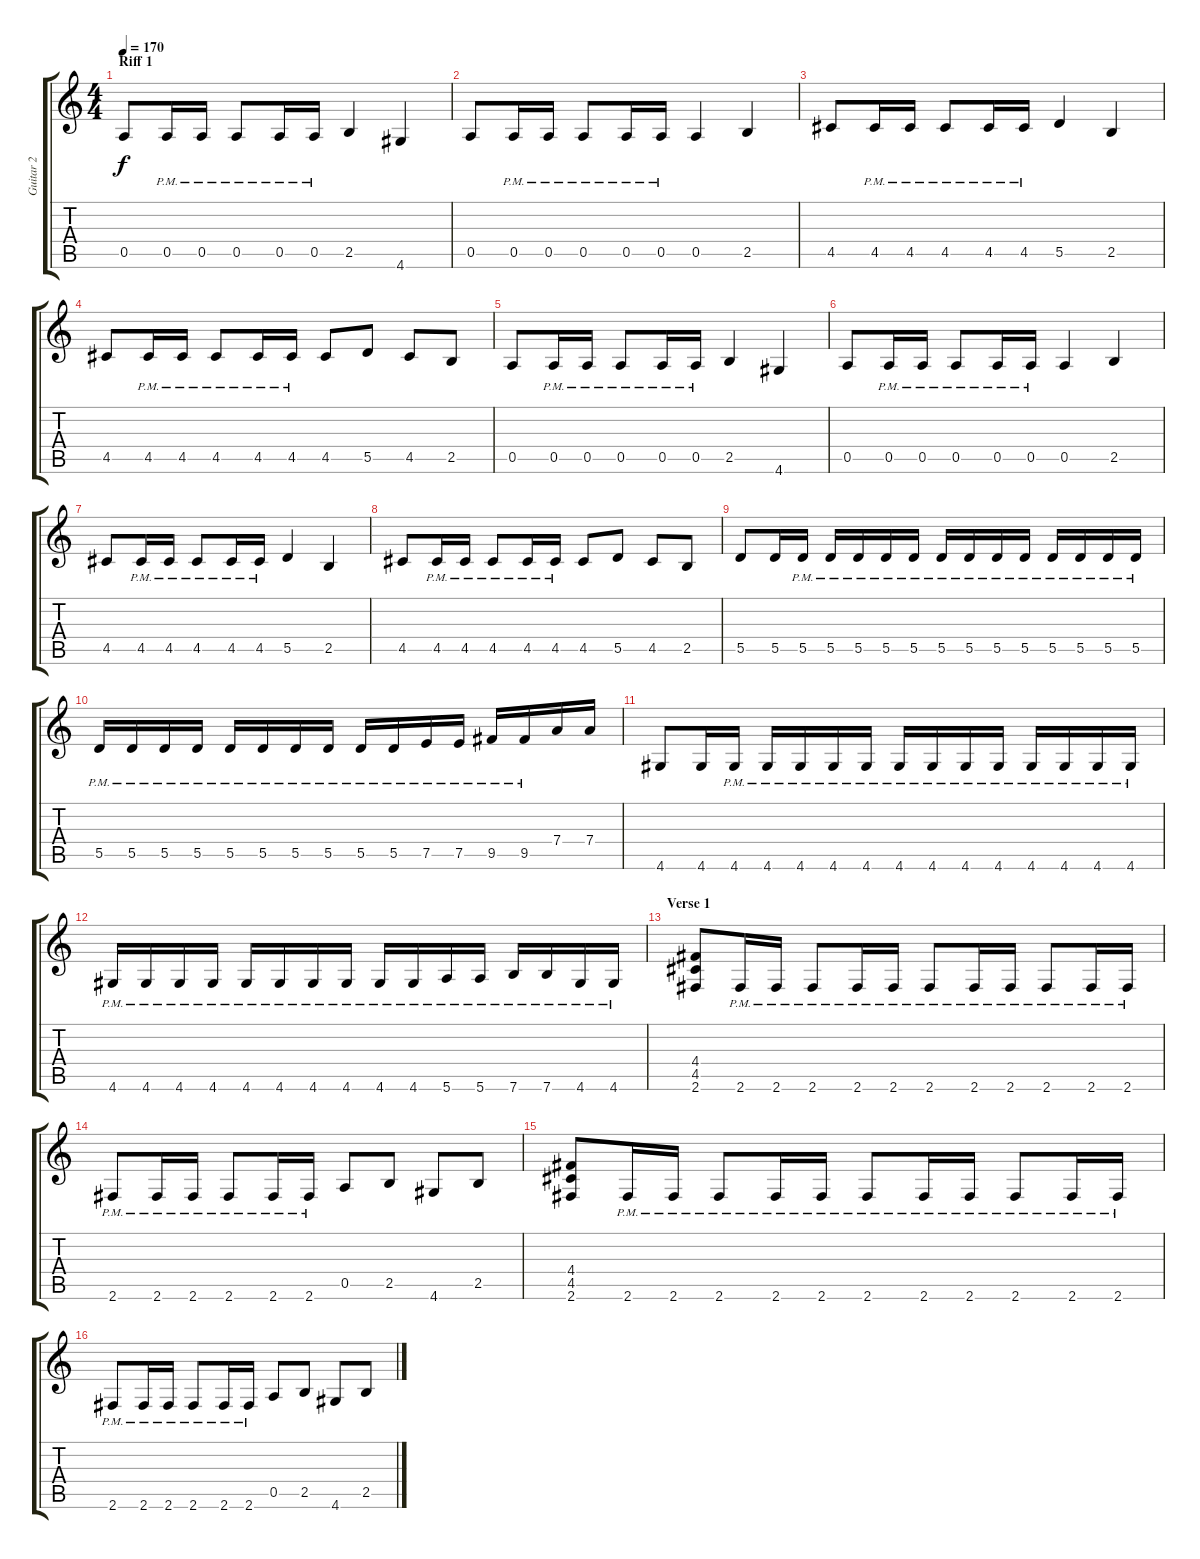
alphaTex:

\track ("Guitar 2" "Guitar 2") {instrument distortionguitar}
\staff {score tabs}
\tuning (E4 B3 G3 D3 A2 E2) {hide}
\ts (4 4)
\section ("" "Riff 1")
\tempo 170
\clef g2
\ks c
0.5.8{dy f} 0.5{pm}.16 0.5{pm}.16 0.5{pm}.8 0.5{pm}.16 0.5{pm}.16 2.5.4 4.6.4 |
0.5.8 0.5{pm}.16 0.5{pm}.16 0.5{pm}.8 0.5{pm}.16 0.5{pm}.16 0.5.4 2.5.4 |
4.5.8 4.5{pm}.16 4.5{pm}.16 4.5{pm}.8 4.5{pm}.16 4.5{pm}.16 5.5.4 2.5.4 |
4.5.8 4.5{pm}.16 4.5{pm}.16 4.5{pm}.8 4.5{pm}.16 4.5{pm}.16 4.5.8 5.5.8 4.5.8 2.5.8 |
0.5.8 0.5{pm}.16 0.5{pm}.16 0.5{pm}.8 0.5{pm}.16 0.5{pm}.16 2.5.4 4.6.4 |
0.5.8 0.5{pm}.16 0.5{pm}.16 0.5{pm}.8 0.5{pm}.16 0.5{pm}.16 0.5.4 2.5.4 |
4.5.8 4.5{pm}.16 4.5{pm}.16 4.5{pm}.8 4.5{pm}.16 4.5{pm}.16 5.5.4 2.5.4 |
4.5.8 4.5{pm}.16 4.5{pm}.16 4.5{pm}.8 4.5{pm}.16 4.5{pm}.16 4.5.8 5.5.8 4.5.8 2.5.8 |
5.5.8 5.5.16 5.5{pm}.16 5.5{pm}.16 5.5{pm}.16 5.5{pm}.16 5.5{pm}.16 5.5{pm}.16 5.5{pm}.16 5.5{pm}.16 5.5{pm}.16 5.5{pm}.16 5.5{pm}.16 5.5{pm}.16 5.5{pm}.16 |
5.5{pm}.16 5.5{pm}.16 5.5{pm}.16 5.5{pm}.16 5.5{pm}.16 5.5{pm}.16 5.5{pm}.16 5.5{pm}.16 5.5{pm}.16 5.5{pm}.16 7.5{pm}.16 7.5{pm}.16 9.5{pm}.16 9.5{pm}.16 7.4.16 7.4.16 |
4.6.8 4.6.16 4.6{pm}.16 4.6{pm}.16 4.6{pm}.16 4.6{pm}.16 4.6{pm}.16 4.6{pm}.16 4.6{pm}.16 4.6{pm}.16 4.6{pm}.16 4.6{pm}.16 4.6{pm}.16 4.6{pm}.16 4.6{pm}.16 |
4.6{pm}.16 4.6{pm}.16 4.6{pm}.16 4.6{pm}.16 4.6{pm}.16 4.6{pm}.16 4.6{pm}.16 4.6{pm}.16 4.6{pm}.16 4.6{pm}.16 5.6{pm}.16 5.6{pm}.16 7.6{pm}.16 7.6{pm}.16 4.6{pm}.16 4.6{pm}.16 |
\section ("" "Verse 1")
(4.4 4.5 2.6).8 2.6{pm}.16 2.6{pm}.16 2.6{pm}.8 2.6{pm}.16 2.6{pm}.16 2.6{pm}.8 2.6{pm}.16 2.6{pm}.16 2.6{pm}.8 2.6{pm}.16 2.6{pm}.16 |
2.6{pm}.8 2.6{pm}.16 2.6{pm}.16 2.6{pm}.8 2.6{pm}.16 2.6{pm}.16 0.5.8 2.5.8 4.6.8 2.5.8 |
(4.4 4.5 2.6).8 2.6{pm}.16 2.6{pm}.16 2.6{pm}.8 2.6{pm}.16 2.6{pm}.16 2.6{pm}.8 2.6{pm}.16 2.6{pm}.16 2.6{pm}.8 2.6{pm}.16 2.6{pm}.16 |
2.6{pm}.8 2.6{pm}.16 2.6{pm}.16 2.6{pm}.8 2.6{pm}.16 2.6{pm}.16 0.5.8 2.5.8 4.6.8 2.5.8
